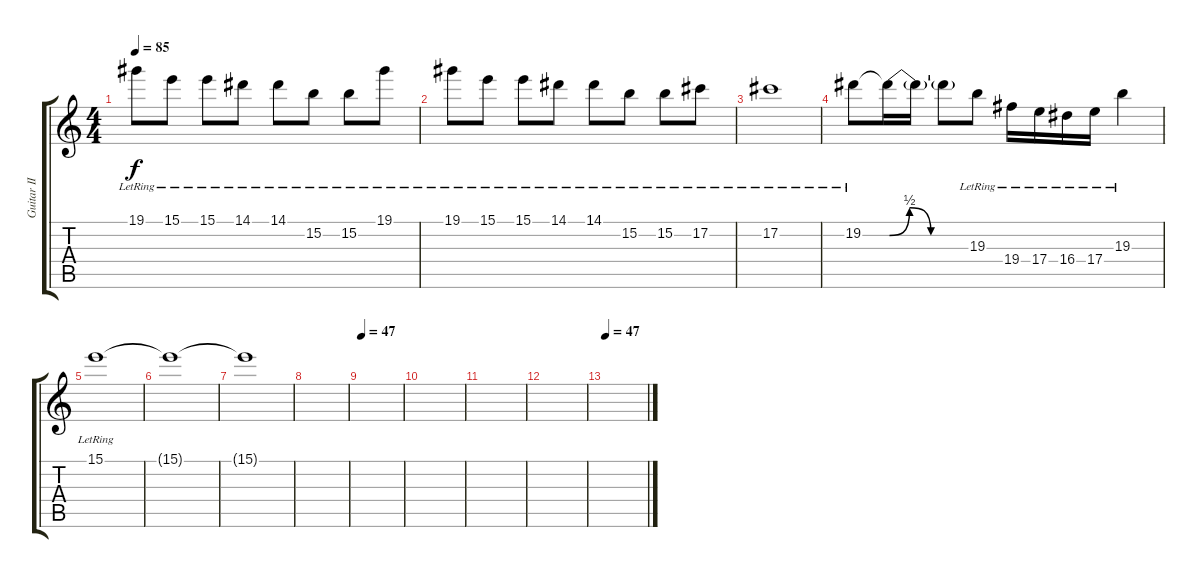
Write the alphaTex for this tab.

\track ("Guitar II" "Guitar II") {instrument electricguitarjazz}
\staff {score tabs}
\tuning (Db4 Ab3 E3 B2 Gb2 Db2) {hide}
\ts (4 4)
\tempo 85
\clef g2
\ks c
19.1{lr}.8{dy f} 15.1{lr}.8 15.1{lr}.8 14.1{lr}.8 14.1{lr}.8 15.2{lr}.8 15.2{lr}.8 19.1{lr}.8 |
19.1{lr}.8 15.1{lr}.8 15.1{lr}.8 14.1{lr}.8 14.1{lr}.8 15.2{lr}.8 15.2{lr}.8 17.2{lr}.8 |
17.2{lr}.1 |
19.2{lr}.8 19.2{be (custom 0 0 15 2 31 0 60 0) t}.16 19.2{t}.16 19.2{t}.8 19.3{lr}.8 19.4{lr}.16 17.4{lr}.16 16.4{lr}.16 17.4{lr}.16 19.3{lr}.4 |
15.1{lr}.1 |
15.1{t}.1 |
15.1{t}.1 |
|
\tempo 47
|
|
|
|
\tempo 47
